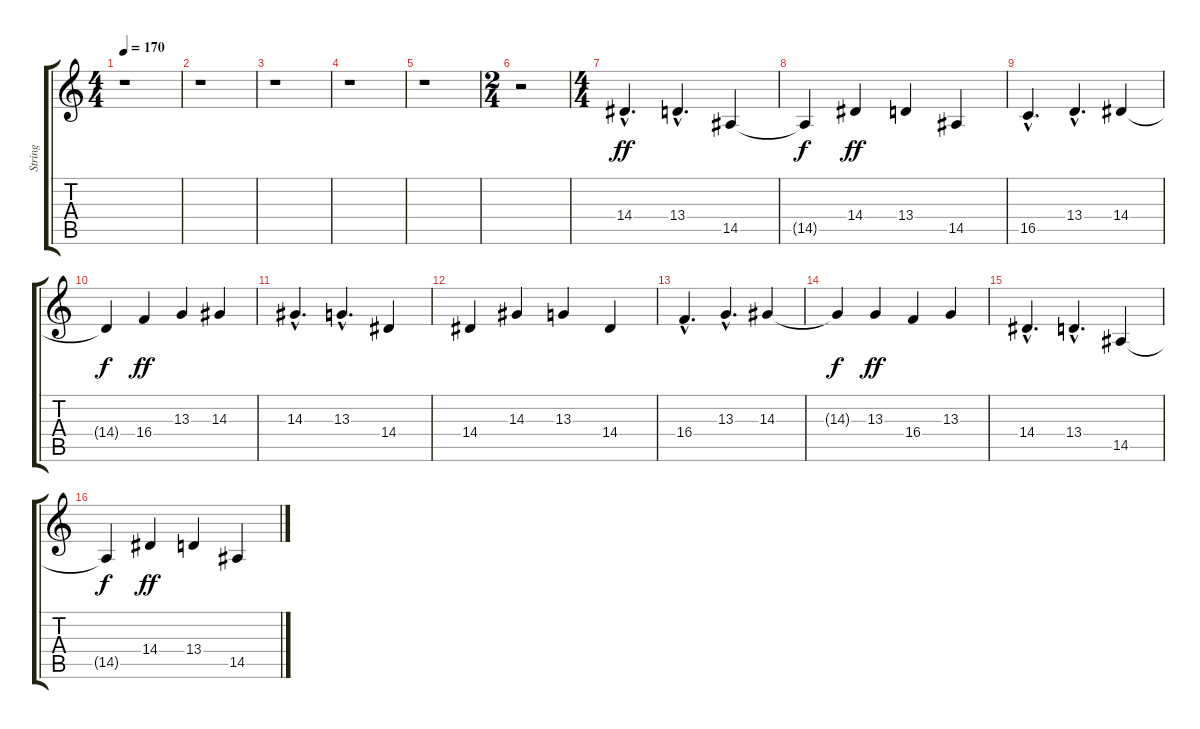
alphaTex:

\track ("String" "String") {instrument synthstrings1}
\staff {score tabs}
\tuning (Eb4 Bb3 Gb3 Db3 Ab2 Eb2) {hide}
\ts (4 4)
\tempo 170
\clef g2
\ks c
r.1{dy f} |
r.1 |
r.1 |
r.1 |
r.1 |
\ts (2 4)
r.2 |
\ts (4 4)
14.4{hac}.4{d dy ff} 13.4{hac}.4{d} 14.5.4 |
14.5{t}.4{dy f} 14.4.4{dy ff} 13.4.4 14.5.4 |
16.5{hac}.4{d} 13.4{hac}.4{d} 14.4.4 |
14.4{t}.4{dy f} 16.4.4{dy ff} 13.3.4 14.3.4 |
14.3{hac}.4{d} 13.3{hac}.4{d} 14.4.4 |
14.4.4 14.3.4 13.3.4 14.4.4 |
16.4{hac}.4{d} 13.3{hac}.4{d} 14.3.4 |
14.3{t}.4{dy f} 13.3.4{dy ff} 16.4.4 13.3.4 |
14.4{hac}.4{d} 13.4{hac}.4{d} 14.5.4 |
14.5{t}.4{dy f} 14.4.4{dy ff} 13.4.4 14.5.4
